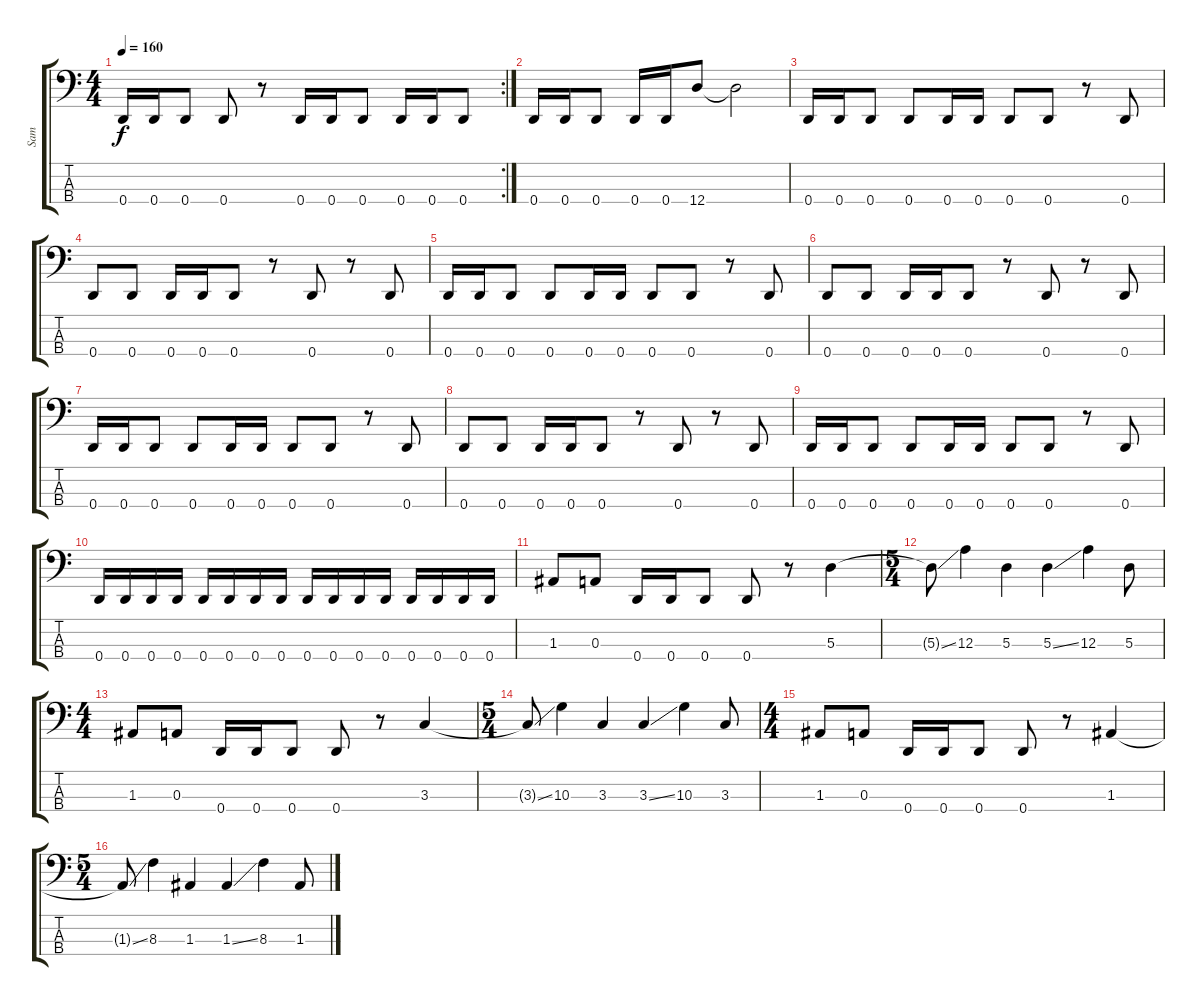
\track ("Sam" "Sam") {instrument electricbasspick}
\staff {score tabs}
\tuning (G2 D2 A1 D1) {hide}
\rc 2
\ts (4 4)
\tempo 160
\clef f4
\ks c
0.4.16{dy f} 0.4.16 0.4.8 0.4.8 r.8 0.4.16 0.4.16 0.4.8 0.4.16 0.4.16 0.4.8 |
0.4.16 0.4.16 0.4.8 0.4.16 0.4.16 12.4.8 12.4{t}.2 |
0.4.16 0.4.16 0.4.8 0.4.8 0.4.16 0.4.16 0.4.8 0.4.8 r.8 0.4.8 |
0.4.8 0.4.8 0.4.16 0.4.16 0.4.8 r.8 0.4.8 r.8 0.4.8 |
0.4.16 0.4.16 0.4.8 0.4.8 0.4.16 0.4.16 0.4.8 0.4.8 r.8 0.4.8 |
0.4.8 0.4.8 0.4.16 0.4.16 0.4.8 r.8 0.4.8 r.8 0.4.8 |
0.4.16 0.4.16 0.4.8 0.4.8 0.4.16 0.4.16 0.4.8 0.4.8 r.8 0.4.8 |
0.4.8 0.4.8 0.4.16 0.4.16 0.4.8 r.8 0.4.8 r.8 0.4.8 |
0.4.16 0.4.16 0.4.8 0.4.8 0.4.16 0.4.16 0.4.8 0.4.8 r.8 0.4.8 |
0.4.16 0.4.16 0.4.16 0.4.16 0.4.16 0.4.16 0.4.16 0.4.16 0.4.16 0.4.16 0.4.16 0.4.16 0.4.16 0.4.16 0.4.16 0.4.16 |
1.3.8 0.3.8 0.4.16 0.4.16 0.4.8 0.4.8 r.8 5.3.4 |
\ts (5 4)
5.3{ss t}.8 12.3.4 5.3.4 5.3{ss}.4 12.3.4 5.3.8 |
\ts (4 4)
1.3.8 0.3.8 0.4.16 0.4.16 0.4.8 0.4.8 r.8 3.3.4 |
\ts (5 4)
3.3{ss t}.8 10.3.4 3.3.4 3.3{ss}.4 10.3.4 3.3.8 |
\ts (4 4)
1.3.8 0.3.8 0.4.16 0.4.16 0.4.8 0.4.8 r.8 1.3.4 |
\ts (5 4)
1.3{ss t}.8 8.3.4 1.3.4 1.3{ss}.4 8.3.4 1.3.8
